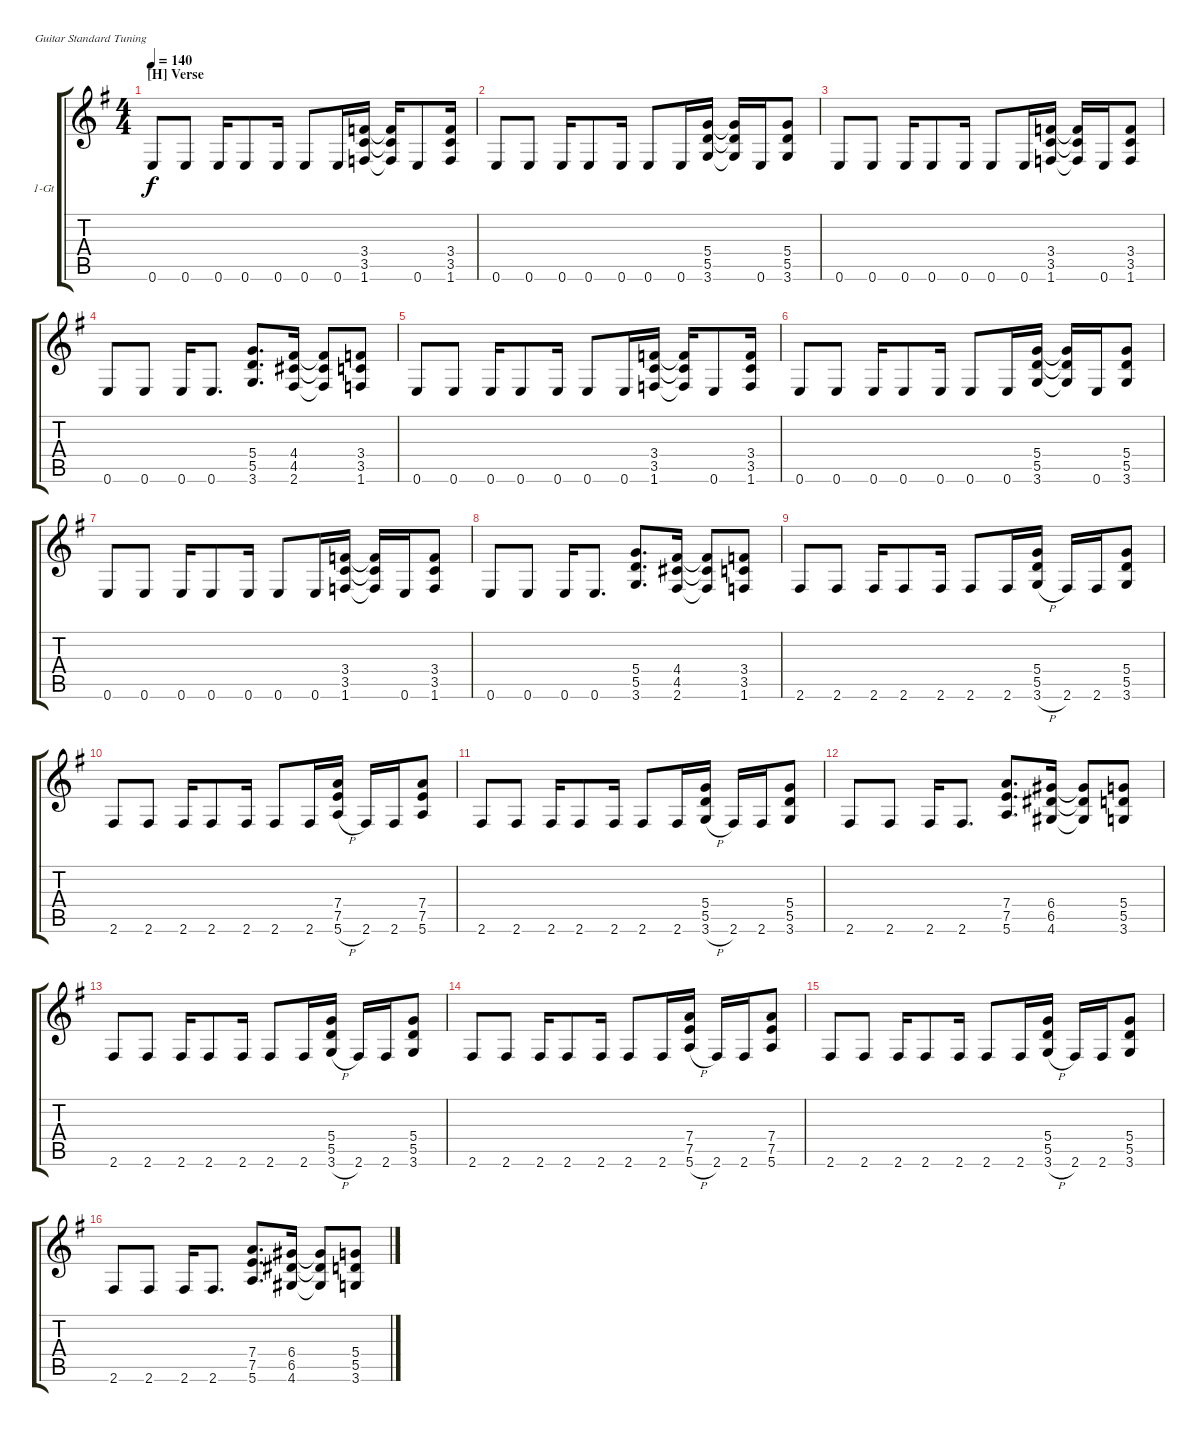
\bracketExtendMode groupsimilarinstruments
\firstSystemTrackNameOrientation horizontal
\otherSystemsTrackNameOrientation horizontal
\track ("1-Gt" "1-Gt") {instrument distortionguitar}
\staff {score tabs}
\tuning (E4 B3 G3 D3 A2 E2)
\ts (4 4)
\section ("H" "Verse")
\tempo 140
\clef g2
\scale
1.08575
\ks g
0.6.8{dy f} 0.6.8 0.6.16 0.6.8 0.6.16 0.6.8 0.6.16 (3.4 3.5 1.6).16 (1.6{t} 3.5{t} 3.4{t}).16 0.6.8 (3.4 3.5 1.6).16 |
\scale
0.91425 0.6.8 0.6.8 0.6.16 0.6.8 0.6.16 0.6.8 0.6.16 (5.4 5.5 3.6).16 (3.6{t} 5.5{t} 5.4{t}).16 0.6.16 (5.4 5.5 3.6).8 |
\scale
1.05549 0.6.8 0.6.8 0.6.16 0.6.8 0.6.16 0.6.8 0.6.16 (3.4 3.5 1.6).16 (1.6{t} 3.5{t} 3.4{t}).16 0.6.16 (3.4 3.5 1.6).8 |
\scale
0.944515 0.6.8 0.6.8 0.6.16 0.6.8{d} (5.4 5.5 3.6).8{d} (4.4 4.5 2.6).16 (4.4{t} 4.5{t} 2.6{t}).8 (1.6 3.5 3.4).8 |
\scale
1.05549 0.6.8 0.6.8 0.6.16 0.6.8 0.6.16 0.6.8 0.6.16 (3.4 3.5 1.6).16 (1.6{t} 3.5{t} 3.4{t}).16 0.6.8 (3.4 3.5 1.6).16 |
\scale
0.944515 0.6.8 0.6.8 0.6.16 0.6.8 0.6.16 0.6.8 0.6.16 (5.4 5.5 3.6).16 (3.6{t} 5.5{t} 5.4{t}).16 0.6.16 (5.4 5.5 3.6).8 |
\scale
1.05549 0.6.8 0.6.8 0.6.16 0.6.8 0.6.16 0.6.8 0.6.16 (3.4 3.5 1.6).16 (1.6{t} 3.5{t} 3.4{t}).16 0.6.16 (3.4 3.5 1.6).8 |
\scale
0.944515 0.6.8 0.6.8 0.6.16 0.6.8{d} (5.4 5.5 3.6).8{d} (4.4 4.5 2.6).16 (4.4{t} 4.5{t} 2.6{t}).8 (1.6 3.5 3.4).8 |
\scale
1.05549 2.6.8 2.6.8 2.6.16 2.6.8 2.6.16 2.6.8 2.6.16 (5.4 5.5 3.6{h}).16 2.6.16 2.6.16 (5.4 5.5 3.6).8 |
\scale
0.944515 2.6.8 2.6.8 2.6.16 2.6.8 2.6.16 2.6.8 2.6.16 (7.4 7.5 5.6{h}).16 2.6.16 2.6.16 (7.4 7.5 5.6).8 |
\scale
1.05549 2.6.8 2.6.8 2.6.16 2.6.8 2.6.16 2.6.8 2.6.16 (5.4 5.5 3.6{h}).16 2.6.16 2.6.16 (5.4 5.5 3.6).8 |
\scale
0.944515 2.6.8 2.6.8 2.6.16 2.6.8{d} (7.4 7.5 5.6).8{d} (6.4 6.5 4.6).16 (6.4{t} 6.5{t} 4.6{t}).8 (3.6 5.5 5.4).8 |
\scale
1.05549 2.6.8 2.6.8 2.6.16 2.6.8 2.6.16 2.6.8 2.6.16 (5.4 5.5 3.6{h}).16 2.6.16 2.6.16 (5.4 5.5 3.6).8 |
\scale
0.944515 2.6.8 2.6.8 2.6.16 2.6.8 2.6.16 2.6.8 2.6.16 (7.4 7.5 5.6{h}).16 2.6.16 2.6.16 (7.4 7.5 5.6).8 |
\scale
1.05549 2.6.8 2.6.8 2.6.16 2.6.8 2.6.16 2.6.8 2.6.16 (5.4 5.5 3.6{h}).16 2.6.16 2.6.16 (5.4 5.5 3.6).8 |
\scale
0.944515 2.6.8 2.6.8 2.6.16 2.6.8{d} (7.4 7.5 5.6).8{d} (6.4 6.5 4.6).16 (6.4{t} 6.5{t} 4.6{t}).8 (3.6 5.5 5.4).8
